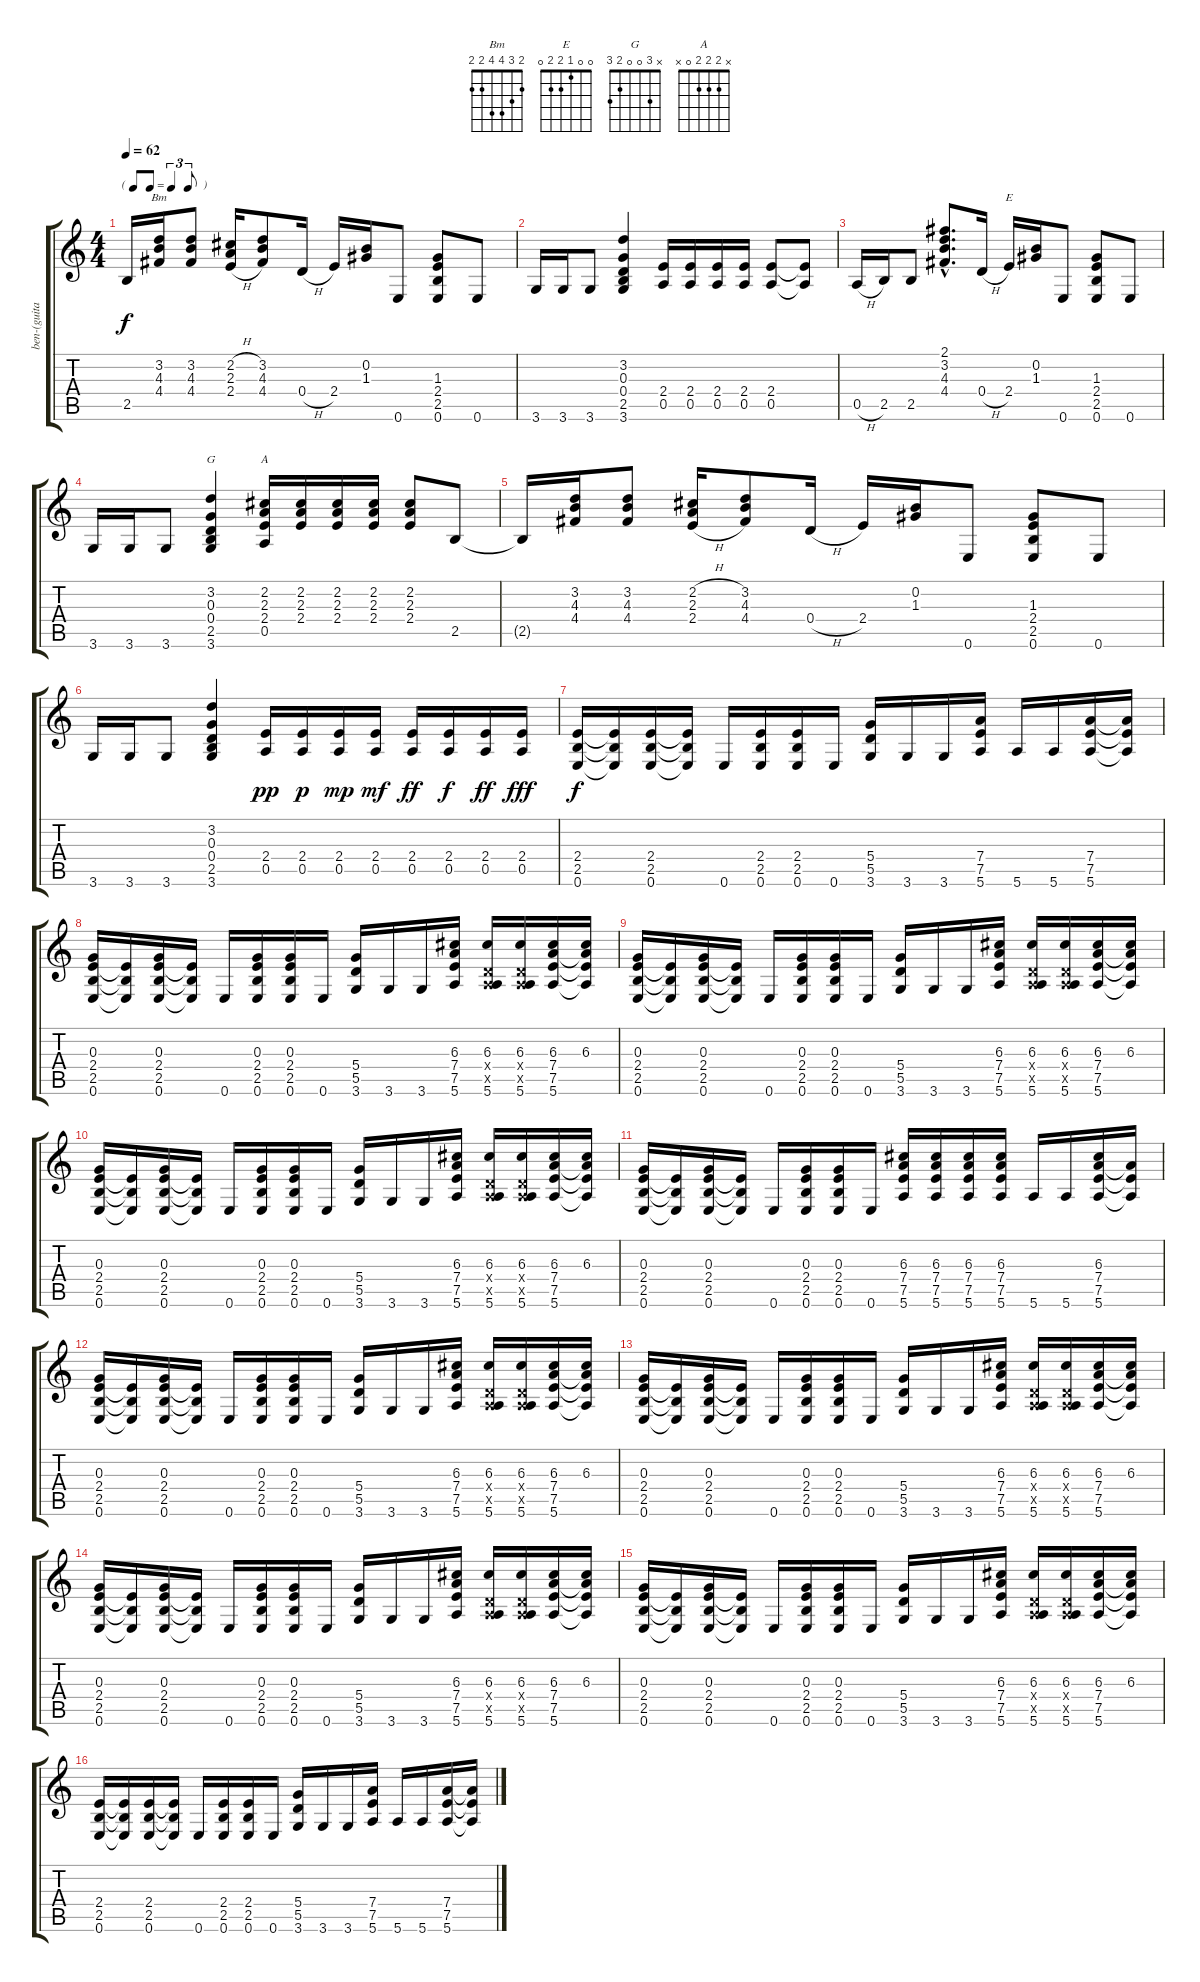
\track ("ben-(guitare)" "ben-(guita") {instrument electricguitarjazz}
\staff {score tabs}
\tuning (E4 B3 G3 D3 A2 E2) {hide}
\chord ("Bm" 2 3 4 4 2 2)
\chord ("E" 0 0 1 2 2 0)
\chord ("G" x 3 0 0 2 3)
\chord ("A" x 2 2 2 0 x)
\ts (4 4)
\tf triplet8th
\tempo 62
\clef g2
\ks c
2.5{t}.16{dy f} (3.2 4.3 4.4).16{ch "Bm"} (3.2 4.3 4.4).8 (2.2{h} 2.3{h} 2.4{h}).16 (3.2 4.3 4.4).8 0.4{h}.16 2.4.16 (0.2 1.3).16 0.6.8 (1.3 2.4 2.5 0.6).8 0.6.8 |
3.6.16 3.6.16 3.6.8 (3.2 0.3 0.4 2.5 3.6).4 (2.4 0.5).16 (2.4 0.5).16 (2.4 0.5).16 (2.4 0.5).16 (2.4 0.5).8 (2.4{t} 0.5{t}).8 |
0.5{h}.16 2.5.16 2.5.8 (2.1{hac} 3.2{hac} 4.3{hac} 4.4{hac}).8{d} 0.4{h}.16 2.4.16{ch "E"} (0.2 1.3).16 0.6.8 (1.3 2.4 2.5 0.6).8 0.6.8 |
3.6.16 3.6.16 3.6.8 (3.2 0.3 0.4 2.5 3.6).4{ch "G"} (2.2 2.3 2.4 0.5).16{ch "A"} (2.2 2.3 2.4).16 (2.2 2.3 2.4).16 (2.2 2.3 2.4).16 (2.2 2.3 2.4).8 2.5.8 |
2.5{t}.16 (3.2 4.3 4.4).16 (3.2 4.3 4.4).8 (2.2{h} 2.3{h} 2.4{h}).16 (3.2 4.3 4.4).8 0.4{h}.16 2.4.16 (0.2 1.3).16 0.6.8 (1.3 2.4 2.5 0.6).8 0.6.8 |
3.6.16 3.6.16 3.6.8 (3.2 0.3 0.4 2.5 3.6).4 (2.4 0.5).16{dy pp instrument overdrivenguitar} (2.4 0.5).16{dy p} (2.4 0.5).16{dy mp} (2.4 0.5).16{dy mf} (2.4 0.5).16{dy ff} (2.4 0.5).16{dy f} (2.4 0.5).16{dy ff} (2.4 0.5).16{dy fff} |
(2.4 2.5 0.6).16{dy f instrument overdrivenguitar} (2.4{t} 2.5{t} 0.6{t}).16 (2.4 2.5 0.6).16 (2.4{t} 2.5{t} 0.6{t}).16 0.6.16 (2.4 2.5 0.6).16 (2.4 2.5 0.6).16 0.6.16 (5.4 5.5 3.6).16 3.6.16 3.6.16 (7.4 7.5 5.6).16 5.6.16 5.6.16 (7.4 7.5 5.6).16 (7.4{t} 7.5{t} 5.6{t}).16 |
(0.3 2.4 2.5 0.6).16 (2.4{t} 2.5{t} 0.6{t}).16 (0.3 2.4 2.5 0.6).16 (2.4{t} 2.5{t} 0.6{t}).16 0.6.16 (0.3 2.4 2.5 0.6).16 (0.3 2.4 2.5 0.6).16 0.6.16 (5.4 5.5 3.6).16 3.6.16 3.6.16 (6.3 7.4 7.5 5.6).16 (6.3 0.4{x} 0.5{x} 5.6).16 (6.3 0.4{x} 0.5{x} 5.6).16 (6.3 7.4 7.5 5.6).16 (6.3 7.4{t} 7.5{t} 5.6{t}).16 |
(0.3 2.4 2.5 0.6).16 (2.4{t} 2.5{t} 0.6{t}).16 (0.3 2.4 2.5 0.6).16 (2.4{t} 2.5{t} 0.6{t}).16 0.6.16 (0.3 2.4 2.5 0.6).16 (0.3 2.4 2.5 0.6).16 0.6.16 (5.4 5.5 3.6).16 3.6.16 3.6.16 (6.3 7.4 7.5 5.6).16 (6.3 0.4{x} 0.5{x} 5.6).16 (6.3 0.4{x} 0.5{x} 5.6).16 (6.3 7.4 7.5 5.6).16 (6.3 7.4{t} 7.5{t} 5.6{t}).16 |
(0.3 2.4 2.5 0.6).16 (2.4{t} 2.5{t} 0.6{t}).16 (0.3 2.4 2.5 0.6).16 (2.4{t} 2.5{t} 0.6{t}).16 0.6.16 (0.3 2.4 2.5 0.6).16 (0.3 2.4 2.5 0.6).16 0.6.16 (5.4 5.5 3.6).16 3.6.16 3.6.16 (6.3 7.4 7.5 5.6).16 (6.3 0.4{x} 0.5{x} 5.6).16 (6.3 0.4{x} 0.5{x} 5.6).16 (6.3 7.4 7.5 5.6).16 (6.3 7.4{t} 7.5{t} 5.6{t}).16 |
(0.3 2.4 2.5 0.6).16{instrument overdrivenguitar} (2.4{t} 2.5{t} 0.6{t}).16 (0.3 2.4 2.5 0.6).16 (2.4{t} 2.5{t} 0.6{t}).16 0.6.16 (0.3 2.4 2.5 0.6).16 (0.3 2.4 2.5 0.6).16 0.6.16 (6.3 7.4 7.5 5.6).16 (6.3 7.4 7.5 5.6).16 (6.3 7.4 7.5 5.6).16 (6.3 7.4 7.5 5.6).16 5.6.16 5.6.16 (6.3 7.4 7.5 5.6).16 (7.4{t} 7.5{t} 5.6{t}).16 |
(0.3 2.4 2.5 0.6).16 (2.4{t} 2.5{t} 0.6{t}).16 (0.3 2.4 2.5 0.6).16 (2.4{t} 2.5{t} 0.6{t}).16 0.6.16 (0.3 2.4 2.5 0.6).16 (0.3 2.4 2.5 0.6).16 0.6.16 (5.4 5.5 3.6).16 3.6.16 3.6.16 (6.3 7.4 7.5 5.6).16 (6.3 0.4{x} 0.5{x} 5.6).16 (6.3 0.4{x} 0.5{x} 5.6).16 (6.3 7.4 7.5 5.6).16 (6.3 7.4{t} 7.5{t} 5.6{t}).16 |
(0.3 2.4 2.5 0.6).16 (2.4{t} 2.5{t} 0.6{t}).16 (0.3 2.4 2.5 0.6).16 (2.4{t} 2.5{t} 0.6{t}).16 0.6.16 (0.3 2.4 2.5 0.6).16 (0.3 2.4 2.5 0.6).16 0.6.16 (5.4 5.5 3.6).16 3.6.16 3.6.16 (6.3 7.4 7.5 5.6).16 (6.3 0.4{x} 0.5{x} 5.6).16 (6.3 0.4{x} 0.5{x} 5.6).16 (6.3 7.4 7.5 5.6).16 (6.3 7.4{t} 7.5{t} 5.6{t}).16 |
(0.3 2.4 2.5 0.6).16 (2.4{t} 2.5{t} 0.6{t}).16 (0.3 2.4 2.5 0.6).16 (2.4{t} 2.5{t} 0.6{t}).16 0.6.16 (0.3 2.4 2.5 0.6).16 (0.3 2.4 2.5 0.6).16 0.6.16 (5.4 5.5 3.6).16 3.6.16 3.6.16 (6.3 7.4 7.5 5.6).16 (6.3 0.4{x} 0.5{x} 5.6).16 (6.3 0.4{x} 0.5{x} 5.6).16 (6.3 7.4 7.5 5.6).16 (6.3 7.4{t} 7.5{t} 5.6{t}).16 |
(0.3 2.4 2.5 0.6).16 (2.4{t} 2.5{t} 0.6{t}).16 (0.3 2.4 2.5 0.6).16 (2.4{t} 2.5{t} 0.6{t}).16 0.6.16 (0.3 2.4 2.5 0.6).16 (0.3 2.4 2.5 0.6).16 0.6.16 (5.4 5.5 3.6).16 3.6.16 3.6.16 (6.3 7.4 7.5 5.6).16 (6.3 0.4{x} 0.5{x} 5.6).16 (6.3 0.4{x} 0.5{x} 5.6).16 (6.3 7.4 7.5 5.6).16 (6.3 7.4{t} 7.5{t} 5.6{t}).16 |
(2.4 2.5 0.6).16{instrument overdrivenguitar} (2.4{t} 2.5{t} 0.6{t}).16 (2.4 2.5 0.6).16 (2.4{t} 2.5{t} 0.6{t}).16 0.6.16 (2.4 2.5 0.6).16 (2.4 2.5 0.6).16 0.6.16 (5.4 5.5 3.6).16 3.6.16 3.6.16 (7.4 7.5 5.6).16 5.6.16 5.6.16 (7.4 7.5 5.6).16 (7.4{t} 7.5{t} 5.6{t}).16
